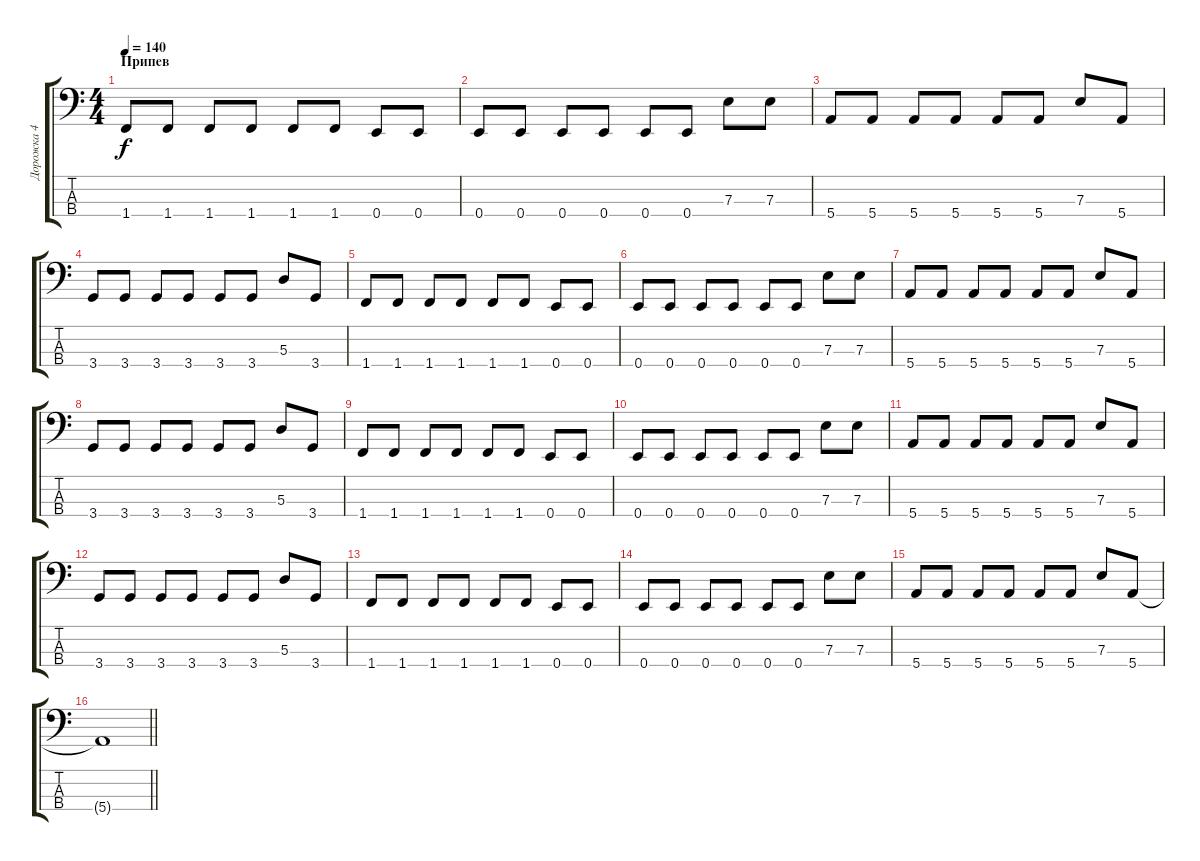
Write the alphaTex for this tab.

\track ("Дорожка 4" "Дорожка 4") {instrument electricbassfinger}
\staff {score tabs}
\tuning (G2 D2 A1 E1) {hide}
\ts (4 4)
\section ("" "Припев")
\tempo 140
\clef f4
\ks c
1.4.8{dy f} 1.4.8 1.4.8 1.4.8 1.4.8 1.4.8 0.4.8 0.4.8 |
0.4.8 0.4.8 0.4.8 0.4.8 0.4.8 0.4.8 7.3.8 7.3.8 |
5.4.8 5.4.8 5.4.8 5.4.8 5.4.8 5.4.8 7.3.8 5.4.8 |
3.4.8 3.4.8 3.4.8 3.4.8 3.4.8 3.4.8 5.3.8 3.4.8 |
1.4.8 1.4.8 1.4.8 1.4.8 1.4.8 1.4.8 0.4.8 0.4.8 |
0.4.8 0.4.8 0.4.8 0.4.8 0.4.8 0.4.8 7.3.8 7.3.8 |
5.4.8 5.4.8 5.4.8 5.4.8 5.4.8 5.4.8 7.3.8 5.4.8 |
3.4.8 3.4.8 3.4.8 3.4.8 3.4.8 3.4.8 5.3.8 3.4.8 |
1.4.8 1.4.8 1.4.8 1.4.8 1.4.8 1.4.8 0.4.8 0.4.8 |
0.4.8 0.4.8 0.4.8 0.4.8 0.4.8 0.4.8 7.3.8 7.3.8 |
5.4.8 5.4.8 5.4.8 5.4.8 5.4.8 5.4.8 7.3.8 5.4.8 |
3.4.8 3.4.8 3.4.8 3.4.8 3.4.8 3.4.8 5.3.8 3.4.8 |
1.4.8 1.4.8 1.4.8 1.4.8 1.4.8 1.4.8 0.4.8 0.4.8 |
0.4.8 0.4.8 0.4.8 0.4.8 0.4.8 0.4.8 7.3.8 7.3.8 |
5.4.8 5.4.8 5.4.8 5.4.8 5.4.8 5.4.8 7.3.8 5.4.8 |
\barLineRight lightlight
5.4{t}.1
